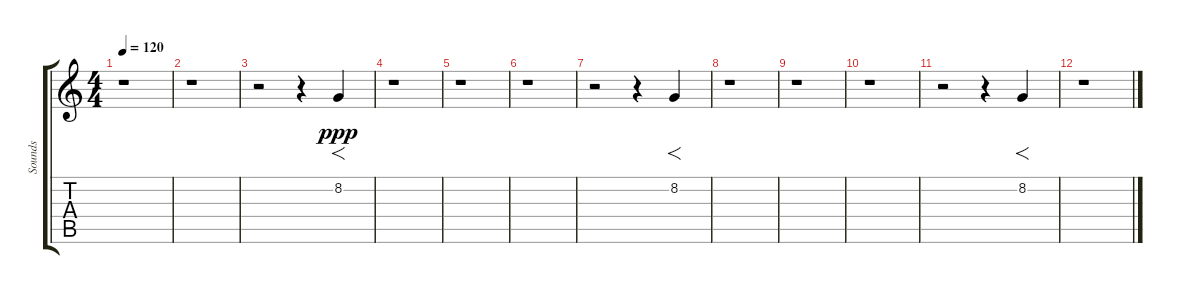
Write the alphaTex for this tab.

\track ("Sounds" "Sounds") {instrument marimba}
\staff {score tabs}
\tuning (E4 B3 G3 D3 A2 E2) {hide}
\ts (4 4)
\tempo 120
\clef g2
\ks c
r.1{dy ppp} |
r.1 |
r.2 r.4 8.2.4{f} |
r.1 |
r.1 |
r.1 |
r.2 r.4 8.2.4{f} |
r.1 |
r.1 |
r.1 |
r.2 r.4 8.2.4{f} |
r.1
